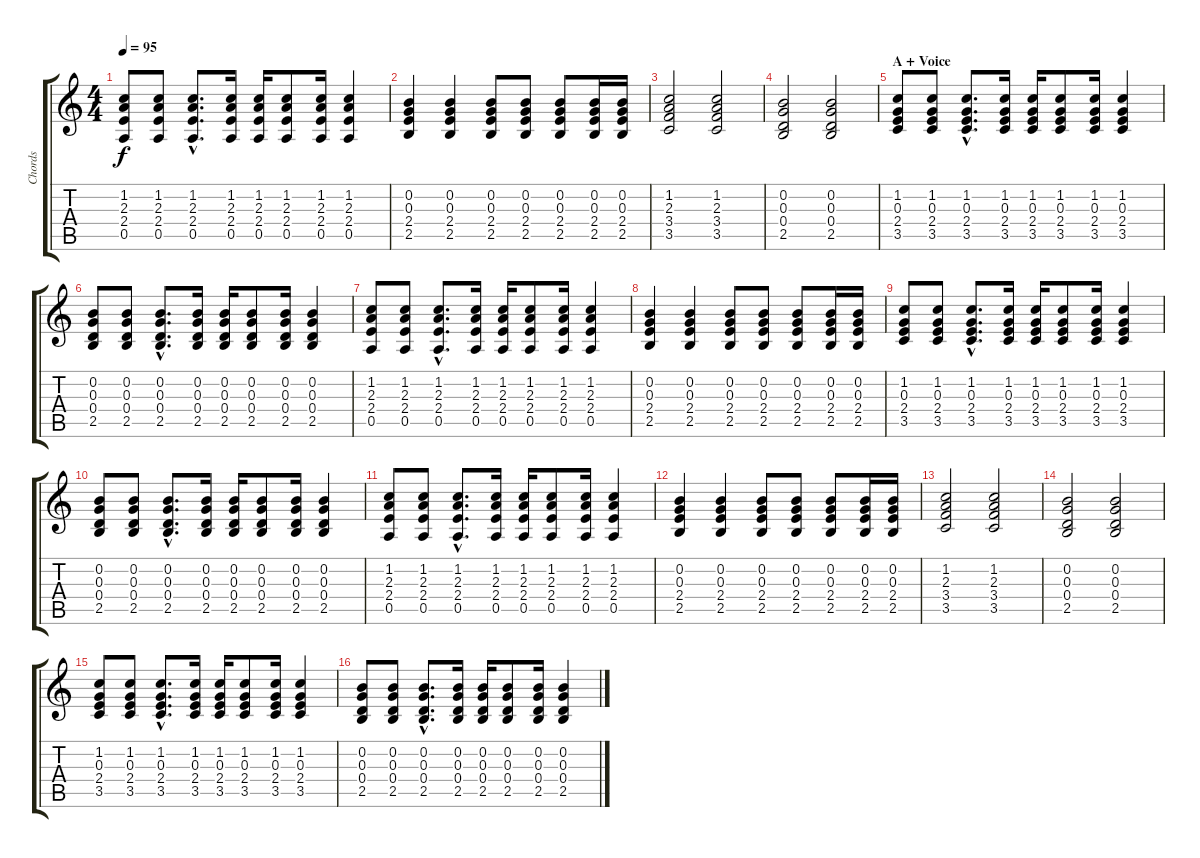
\track ("Chords" "Chords") {instrument acousticguitarsteel}
\staff {score tabs}
\tuning (E4 B3 G3 D3 A2 E2) {hide}
\ts (4 4)
\tempo 95
\clef g2
\ks c
(1.2 2.3 2.4 0.5).8{dy f} (1.2 2.3 2.4 0.5).8 (1.2{hac} 2.3{hac} 2.4{hac} 0.5{hac}).8{d} (1.2 2.3 2.4 0.5).16 (1.2 2.3 2.4 0.5).16 (1.2 2.3 2.4 0.5).8 (1.2 2.3 2.4 0.5).16 (1.2 2.3 2.4 0.5).4 |
(0.2 0.3 2.4 2.5).4 (0.2 0.3 2.4 2.5).4 (0.2 0.3 2.4 2.5).8 (0.2 0.3 2.4 2.5).8 (0.2 0.3 2.4 2.5).8 (0.2 0.3 2.4 2.5).16 (0.2 0.3 2.4 2.5).16 |
(1.2 2.3 3.4 3.5).2 (1.2 2.3 3.4 3.5).2 |
(0.2 0.3 0.4 2.5).2 (0.2 0.3 0.4 2.5).2 |
\section ("" "A + Voice")
(1.2 0.3 2.4 3.5).8 (1.2 0.3 2.4 3.5).8 (1.2{hac} 0.3{hac} 2.4{hac} 3.5{hac}).8{d} (1.2 0.3 2.4 3.5).16 (1.2 0.3 2.4 3.5).16 (1.2 0.3 2.4 3.5).8 (1.2 0.3 2.4 3.5).16 (1.2 0.3 2.4 3.5).4 |
(0.2 0.3 0.4 2.5).8 (0.2 0.3 0.4 2.5).8 (0.2{hac} 0.3{hac} 0.4{hac} 2.5{hac}).8{d} (0.2 0.3 0.4 2.5).16 (0.2 0.3 0.4 2.5).16 (0.2 0.3 0.4 2.5).8 (0.2 0.3 0.4 2.5).16 (0.2 0.3 0.4 2.5).4 |
(1.2 2.3 2.4 0.5).8 (1.2 2.3 2.4 0.5).8 (1.2{hac} 2.3{hac} 2.4{hac} 0.5{hac}).8{d} (1.2 2.3 2.4 0.5).16 (1.2 2.3 2.4 0.5).16 (1.2 2.3 2.4 0.5).8 (1.2 2.3 2.4 0.5).16 (1.2 2.3 2.4 0.5).4 |
(0.2 0.3 2.4 2.5).4 (0.2 0.3 2.4 2.5).4 (0.2 0.3 2.4 2.5).8 (0.2 0.3 2.4 2.5).8 (0.2 0.3 2.4 2.5).8 (0.2 0.3 2.4 2.5).16 (0.2 0.3 2.4 2.5).16 |
(1.2 0.3 2.4 3.5).8 (1.2 0.3 2.4 3.5).8 (1.2{hac} 0.3{hac} 2.4{hac} 3.5{hac}).8{d} (1.2 0.3 2.4 3.5).16 (1.2 0.3 2.4 3.5).16 (1.2 0.3 2.4 3.5).8 (1.2 0.3 2.4 3.5).16 (1.2 0.3 2.4 3.5).4 |
(0.2 0.3 0.4 2.5).8 (0.2 0.3 0.4 2.5).8 (0.2{hac} 0.3{hac} 0.4{hac} 2.5{hac}).8{d} (0.2 0.3 0.4 2.5).16 (0.2 0.3 0.4 2.5).16 (0.2 0.3 0.4 2.5).8 (0.2 0.3 0.4 2.5).16 (0.2 0.3 0.4 2.5).4 |
(1.2 2.3 2.4 0.5).8 (1.2 2.3 2.4 0.5).8 (1.2{hac} 2.3{hac} 2.4{hac} 0.5{hac}).8{d} (1.2 2.3 2.4 0.5).16 (1.2 2.3 2.4 0.5).16 (1.2 2.3 2.4 0.5).8 (1.2 2.3 2.4 0.5).16 (1.2 2.3 2.4 0.5).4 |
(0.2 0.3 2.4 2.5).4 (0.2 0.3 2.4 2.5).4 (0.2 0.3 2.4 2.5).8 (0.2 0.3 2.4 2.5).8 (0.2 0.3 2.4 2.5).8 (0.2 0.3 2.4 2.5).16 (0.2 0.3 2.4 2.5).16 |
(1.2 2.3 3.4 3.5).2 (1.2 2.3 3.4 3.5).2 |
(0.2 0.3 0.4 2.5).2 (0.2 0.3 0.4 2.5).2 |
(1.2 0.3 2.4 3.5).8 (1.2 0.3 2.4 3.5).8 (1.2{hac} 0.3{hac} 2.4{hac} 3.5{hac}).8{d} (1.2 0.3 2.4 3.5).16 (1.2 0.3 2.4 3.5).16 (1.2 0.3 2.4 3.5).8 (1.2 0.3 2.4 3.5).16 (1.2 0.3 2.4 3.5).4 |
(0.2 0.3 0.4 2.5).8 (0.2 0.3 0.4 2.5).8 (0.2{hac} 0.3{hac} 0.4{hac} 2.5{hac}).8{d} (0.2 0.3 0.4 2.5).16 (0.2 0.3 0.4 2.5).16 (0.2 0.3 0.4 2.5).8 (0.2 0.3 0.4 2.5).16 (0.2 0.3 0.4 2.5).4
